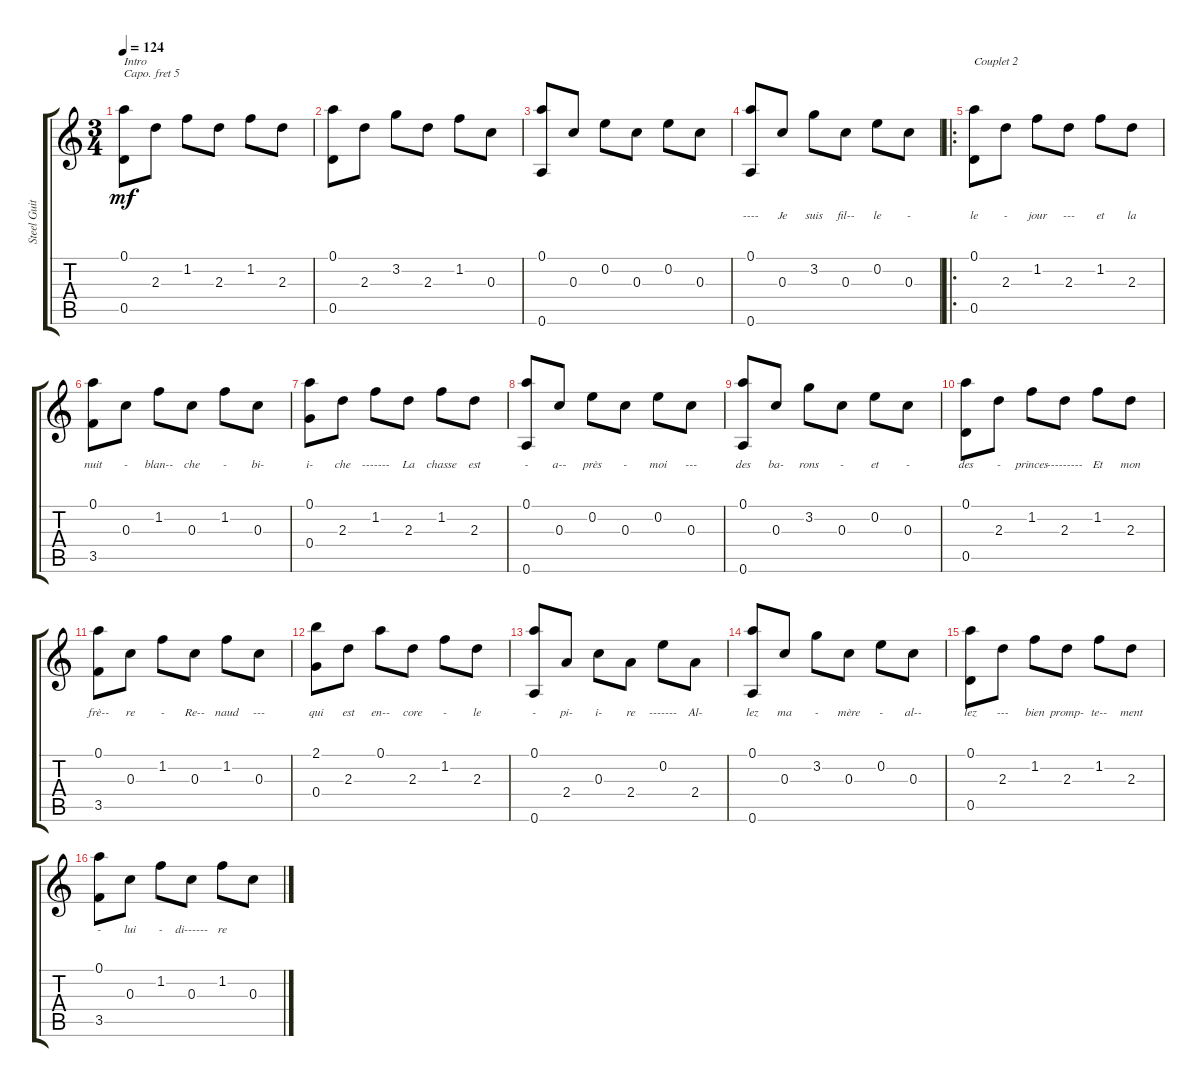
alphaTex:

\track ("Steel Guitar" "Steel Guit") {instrument acousticguitarsteel}
\staff {score tabs}
\capo 5
\tuning (E4 B3 G3 D3 A2 E2) {hide}
\ts (3 4)
\tempo 124
\clef g2
\ks c
(0.1 0.5).8{txt "Intro" dy mf instrument acousticguitarsteel} 2.3.8 1.2.8 2.3.8 1.2.8 2.3.8 |
(0.1 0.5).8 2.3.8 3.2.8 2.3.8 1.2.8 0.3.8 |
(0.1 0.6).8 0.3.8 0.2.8 0.3.8 0.2.8 0.3.8 |
(0.1 0.6).8{lyrics (0 "----") lyrics (1 "") lyrics (2 "") lyrics (3 "") lyrics (4 "")} 0.3.8{lyrics (0 "Je") lyrics (1 "") lyrics (2 "") lyrics (3 "") lyrics (4 "")} 3.2.8{lyrics (0 "suis") lyrics (1 "") lyrics (2 "") lyrics (3 "") lyrics (4 "")} 0.3.8{lyrics (0 "fil--") lyrics (1 "") lyrics (2 "") lyrics (3 "") lyrics (4 "")} 0.2.8{lyrics (0 "le") lyrics (1 "") lyrics (2 "") lyrics (3 "") lyrics (4 "")} 0.3.8{lyrics (0 "-") lyrics (1 "") lyrics (2 "") lyrics (3 "") lyrics (4 "")} |
\ro
(0.1 0.5).8{txt "Couplet 2" lyrics (0 "le") lyrics (1 "") lyrics (2 "") lyrics (3 "") lyrics (4 "")} 2.3.8{lyrics (0 "-") lyrics (1 "") lyrics (2 "") lyrics (3 "") lyrics (4 "")} 1.2.8{lyrics (0 "jour") lyrics (1 "") lyrics (2 "") lyrics (3 "") lyrics (4 "")} 2.3.8{lyrics (0 "---") lyrics (1 "") lyrics (2 "") lyrics (3 "") lyrics (4 "")} 1.2.8{lyrics (0 "et") lyrics (1 "") lyrics (2 "") lyrics (3 "") lyrics (4 "")} 2.3.8{lyrics (0 "la") lyrics (1 "") lyrics (2 "") lyrics (3 "") lyrics (4 "")} |
(0.1 3.5).8{lyrics (0 "nuit") lyrics (1 "") lyrics (2 "") lyrics (3 "") lyrics (4 "")} 0.3.8{lyrics (0 "-") lyrics (1 "") lyrics (2 "") lyrics (3 "") lyrics (4 "")} 1.2.8{lyrics (0 "blan--") lyrics (1 "") lyrics (2 "") lyrics (3 "") lyrics (4 "")} 0.3.8{lyrics (0 "che") lyrics (1 "") lyrics (2 "") lyrics (3 "") lyrics (4 "")} 1.2.8{lyrics (0 "-") lyrics (1 "") lyrics (2 "") lyrics (3 "") lyrics (4 "")} 0.3.8{lyrics (0 "bi-") lyrics (1 "") lyrics (2 "") lyrics (3 "") lyrics (4 "")} |
(0.1 0.4).8{lyrics (0 "i-") lyrics (1 "") lyrics (2 "") lyrics (3 "") lyrics (4 "")} 2.3.8{lyrics (0 "che") lyrics (1 "") lyrics (2 "") lyrics (3 "") lyrics (4 "")} 1.2.8{lyrics (0 "-------") lyrics (1 "") lyrics (2 "") lyrics (3 "") lyrics (4 "")} 2.3.8{lyrics (0 "La") lyrics (1 "") lyrics (2 "") lyrics (3 "") lyrics (4 "")} 1.2.8{lyrics (0 "chasse") lyrics (1 "") lyrics (2 "") lyrics (3 "") lyrics (4 "")} 2.3.8{lyrics (0 "est") lyrics (1 "") lyrics (2 "") lyrics (3 "") lyrics (4 "")} |
(0.1 0.6).8{lyrics (0 "-") lyrics (1 "") lyrics (2 "") lyrics (3 "") lyrics (4 "")} 0.3.8{lyrics (0 "a--") lyrics (1 "") lyrics (2 "") lyrics (3 "") lyrics (4 "")} 0.2.8{lyrics (0 "près") lyrics (1 "") lyrics (2 "") lyrics (3 "") lyrics (4 "")} 0.3.8{lyrics (0 "-") lyrics (1 "") lyrics (2 "") lyrics (3 "") lyrics (4 "")} 0.2.8{lyrics (0 "moi") lyrics (1 "") lyrics (2 "") lyrics (3 "") lyrics (4 "")} 0.3.8{lyrics (0 "---") lyrics (1 "") lyrics (2 "") lyrics (3 "") lyrics (4 "")} |
(0.1 0.6).8{lyrics (0 "des") lyrics (1 "") lyrics (2 "") lyrics (3 "") lyrics (4 "")} 0.3.8{lyrics (0 "ba-") lyrics (1 "") lyrics (2 "") lyrics (3 "") lyrics (4 "")} 3.2.8{lyrics (0 "rons") lyrics (1 "") lyrics (2 "") lyrics (3 "") lyrics (4 "")} 0.3.8{lyrics (0 "-") lyrics (1 "") lyrics (2 "") lyrics (3 "") lyrics (4 "")} 0.2.8{lyrics (0 "et") lyrics (1 "") lyrics (2 "") lyrics (3 "") lyrics (4 "")} 0.3.8{lyrics (0 "-") lyrics (1 "") lyrics (2 "") lyrics (3 "") lyrics (4 "")} |
(0.1 0.5).8{lyrics (0 "des") lyrics (1 "") lyrics (2 "") lyrics (3 "") lyrics (4 "")} 2.3.8{lyrics (0 "-") lyrics (1 "") lyrics (2 "") lyrics (3 "") lyrics (4 "")} 1.2.8{lyrics (0 "princes") lyrics (1 "") lyrics (2 "") lyrics (3 "") lyrics (4 "")} 2.3.8{lyrics (0 "---------") lyrics (1 "") lyrics (2 "") lyrics (3 "") lyrics (4 "")} 1.2.8{lyrics (0 "Et") lyrics (1 "") lyrics (2 "") lyrics (3 "") lyrics (4 "")} 2.3.8{lyrics (0 "mon") lyrics (1 "") lyrics (2 "") lyrics (3 "") lyrics (4 "")} |
(0.1 3.5).8{lyrics (0 "frè--") lyrics (1 "") lyrics (2 "") lyrics (3 "") lyrics (4 "")} 0.3.8{lyrics (0 "re") lyrics (1 "") lyrics (2 "") lyrics (3 "") lyrics (4 "")} 1.2.8{lyrics (0 "-") lyrics (1 "") lyrics (2 "") lyrics (3 "") lyrics (4 "")} 0.3.8{lyrics (0 "Re--") lyrics (1 "") lyrics (2 "") lyrics (3 "") lyrics (4 "")} 1.2.8{lyrics (0 "naud") lyrics (1 "") lyrics (2 "") lyrics (3 "") lyrics (4 "")} 0.3.8{lyrics (0 "---") lyrics (1 "") lyrics (2 "") lyrics (3 "") lyrics (4 "")} |
(2.1 0.4).8{lyrics (0 "qui") lyrics (1 "") lyrics (2 "") lyrics (3 "") lyrics (4 "")} 2.3.8{lyrics (0 "est") lyrics (1 "") lyrics (2 "") lyrics (3 "") lyrics (4 "")} 0.1.8{lyrics (0 "en--") lyrics (1 "") lyrics (2 "") lyrics (3 "") lyrics (4 "")} 2.3.8{lyrics (0 "core") lyrics (1 "") lyrics (2 "") lyrics (3 "") lyrics (4 "")} 1.2.8{lyrics (0 "-") lyrics (1 "") lyrics (2 "") lyrics (3 "") lyrics (4 "")} 2.3.8{lyrics (0 "le") lyrics (1 "") lyrics (2 "") lyrics (3 "") lyrics (4 "")} |
(0.1 0.6).8{lyrics (0 "-") lyrics (1 "") lyrics (2 "") lyrics (3 "") lyrics (4 "")} 2.4.8{lyrics (0 "pi-") lyrics (1 "") lyrics (2 "") lyrics (3 "") lyrics (4 "")} 0.3.8{lyrics (0 "i-") lyrics (1 "") lyrics (2 "") lyrics (3 "") lyrics (4 "")} 2.4.8{lyrics (0 "re") lyrics (1 "") lyrics (2 "") lyrics (3 "") lyrics (4 "")} 0.2.8{lyrics (0 "-------") lyrics (1 "") lyrics (2 "") lyrics (3 "") lyrics (4 "")} 2.4.8{lyrics (0 "Al-") lyrics (1 "") lyrics (2 "") lyrics (3 "") lyrics (4 "")} |
(0.1 0.6).8{lyrics (0 "lez") lyrics (1 "") lyrics (2 "") lyrics (3 "") lyrics (4 "")} 0.3.8{lyrics (0 "ma") lyrics (1 "") lyrics (2 "") lyrics (3 "") lyrics (4 "")} 3.2.8{lyrics (0 "-") lyrics (1 "") lyrics (2 "") lyrics (3 "") lyrics (4 "")} 0.3.8{lyrics (0 "mère") lyrics (1 "") lyrics (2 "") lyrics (3 "") lyrics (4 "")} 0.2.8{lyrics (0 "-") lyrics (1 "") lyrics (2 "") lyrics (3 "") lyrics (4 "")} 0.3.8{lyrics (0 "al--") lyrics (1 "") lyrics (2 "") lyrics (3 "") lyrics (4 "")} |
(0.1 0.5).8{lyrics (0 "lez") lyrics (1 "") lyrics (2 "") lyrics (3 "") lyrics (4 "")} 2.3.8{lyrics (0 "---") lyrics (1 "") lyrics (2 "") lyrics (3 "") lyrics (4 "")} 1.2.8{lyrics (0 "bien") lyrics (1 "") lyrics (2 "") lyrics (3 "") lyrics (4 "")} 2.3.8{lyrics (0 "promp-") lyrics (1 "") lyrics (2 "") lyrics (3 "") lyrics (4 "")} 1.2.8{lyrics (0 "te--") lyrics (1 "") lyrics (2 "") lyrics (3 "") lyrics (4 "")} 2.3.8{lyrics (0 "ment") lyrics (1 "") lyrics (2 "") lyrics (3 "") lyrics (4 "")} |
(0.1 3.5).8{lyrics (0 "-") lyrics (1 "") lyrics (2 "") lyrics (3 "") lyrics (4 "")} 0.3.8{lyrics (0 "lui") lyrics (1 "") lyrics (2 "") lyrics (3 "") lyrics (4 "")} 1.2.8{lyrics (0 "-") lyrics (1 "") lyrics (2 "") lyrics (3 "") lyrics (4 "")} 0.3.8{lyrics (0 "di------") lyrics (1 "") lyrics (2 "") lyrics (3 "") lyrics (4 "")} 1.2.8{lyrics (0 "re") lyrics (1 "") lyrics (2 "") lyrics (3 "") lyrics (4 "")} 0.3.8
